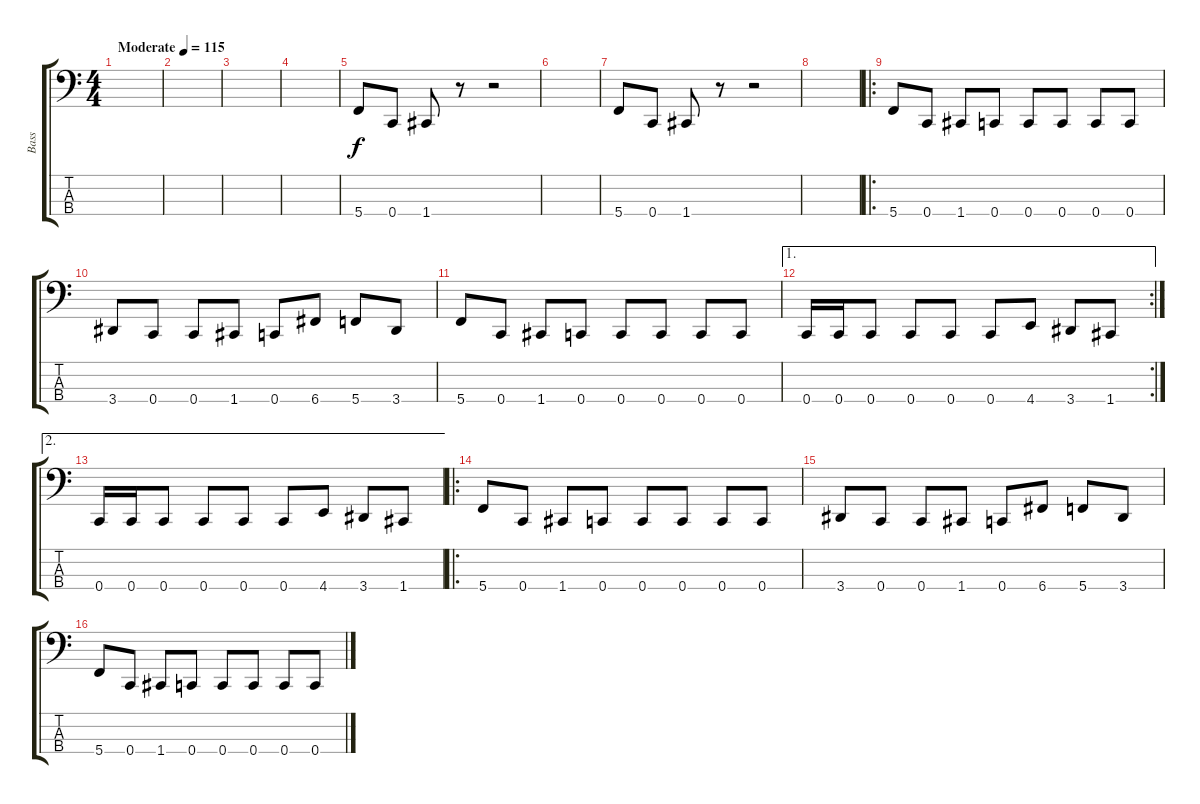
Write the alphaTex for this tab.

\track ("Bass" "Bass") {instrument electricbasspick}
\staff {score tabs}
\tuning (F2 C2 G1 C1) {hide}
\ts (4 4)
\tempo (115 "Moderate")
\clef f4
\ks c
|
|
|
|
5.4.8 0.4.8 1.4.8 r.8 r.2 |
|
5.4.8 0.4.8 1.4.8 r.8 r.2 |
|
\ro
5.4.8 0.4.8 1.4.8 0.4.8 0.4.8 0.4.8 0.4.8 0.4.8 |
3.4.8 0.4.8 0.4.8 1.4.8 0.4.8 6.4.8 5.4.8 3.4.8 |
5.4.8 0.4.8 1.4.8 0.4.8 0.4.8 0.4.8 0.4.8 0.4.8 |
\ae 1
\rc 2
0.4.16 0.4.16 0.4.8 0.4.8 0.4.8 0.4.8 4.4.8 3.4.8 1.4.8 |
\ae 2
0.4.16 0.4.16 0.4.8 0.4.8 0.4.8 0.4.8 4.4.8 3.4.8 1.4.8 |
\ro
5.4.8 0.4.8 1.4.8 0.4.8 0.4.8 0.4.8 0.4.8 0.4.8 |
3.4.8 0.4.8 0.4.8 1.4.8 0.4.8 6.4.8 5.4.8 3.4.8 |
5.4.8 0.4.8 1.4.8 0.4.8 0.4.8 0.4.8 0.4.8 0.4.8
